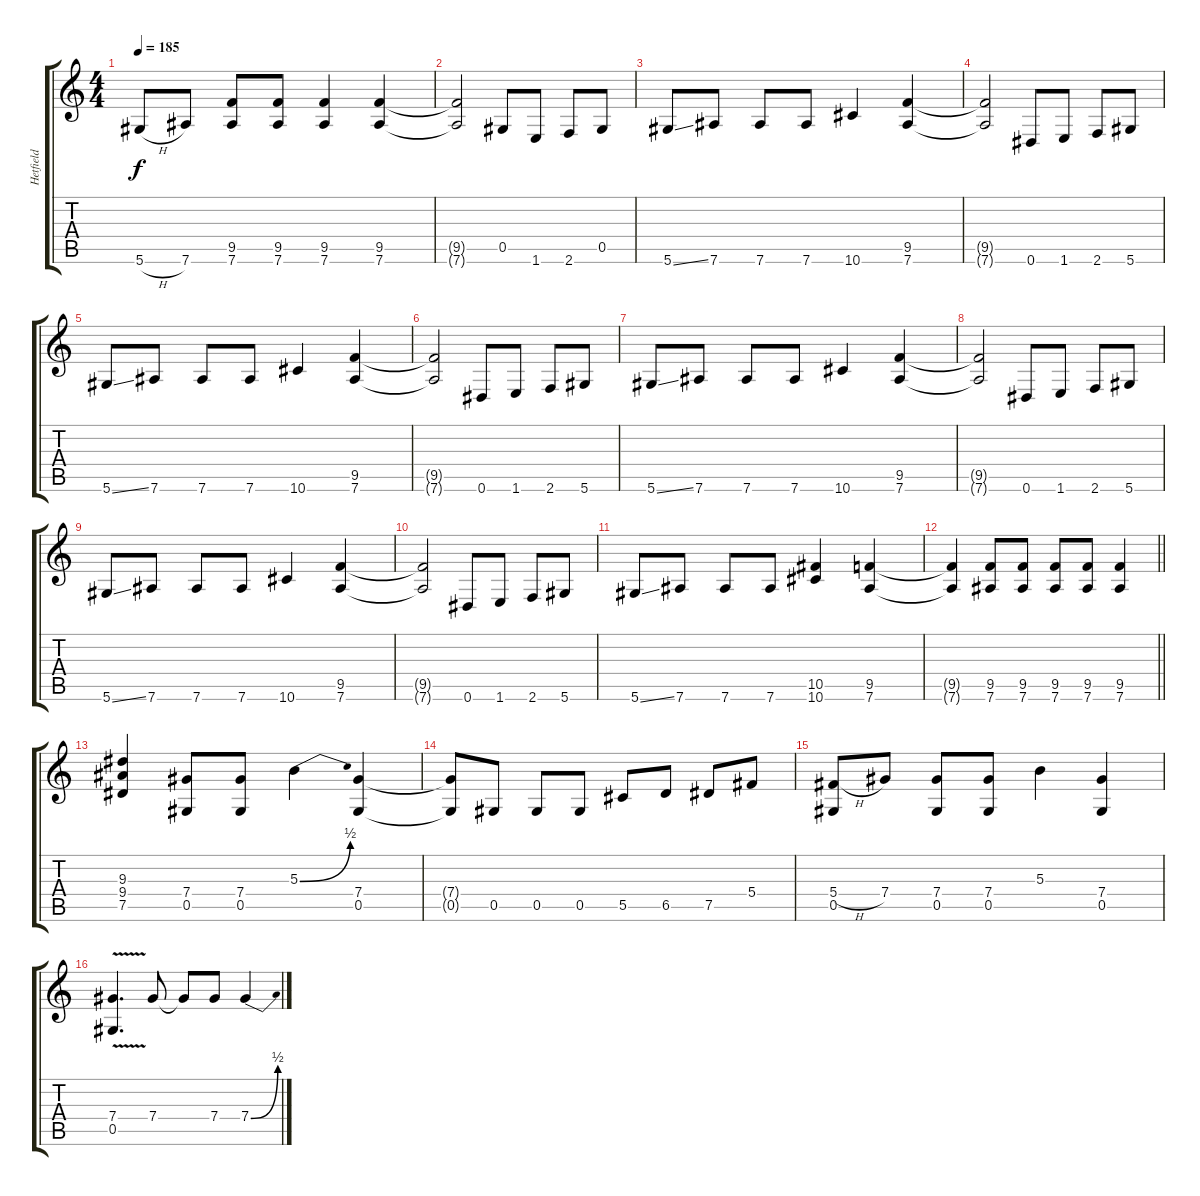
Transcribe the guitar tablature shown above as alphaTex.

\track ("Hetfield" "Hetfield") {instrument distortionguitar}
\staff {score tabs}
\tuning (Eb4 Bb3 Gb3 Db3 Ab2 Eb2) {hide}
\ts (4 4)
\tempo 185
\clef g2
\ks c
5.6{h}.8{dy f} 7.6.8 (9.5 7.6).8 (9.5 7.6).8 (9.5 7.6).4 (9.5 7.6).4 |
(9.5{t} 7.6{t}).2 0.5.8 1.6.8 2.6.8 0.5.8 |
5.6{ss}.8 7.6.8 7.6.8 7.6.8 10.6.4 (9.5 7.6).4 |
(9.5{t} 7.6{t}).2 0.6.8 1.6.8 2.6.8 5.6.8 |
5.6{ss}.8 7.6.8 7.6.8 7.6.8 10.6.4 (9.5 7.6).4 |
(9.5{t} 7.6{t}).2 0.6.8 1.6.8 2.6.8 5.6.8 |
5.6{ss}.8 7.6.8 7.6.8 7.6.8 10.6.4 (9.5 7.6).4 |
(9.5{t} 7.6{t}).2 0.6.8 1.6.8 2.6.8 5.6.8 |
5.6{ss}.8 7.6.8 7.6.8 7.6.8 10.6.4 (9.5 7.6).4 |
(9.5{t} 7.6{t}).2 0.6.8 1.6.8 2.6.8 5.6.8 |
5.6{ss}.8 7.6.8 7.6.8 7.6.8 (10.5 10.6).4 (9.5 7.6).4 |
\barLineRight lightlight
(9.5{t} 7.6{t}).4 (9.5 7.6).8 (9.5 7.6).8 (9.5 7.6).8 (9.5 7.6).8 (9.5 7.6).4 |
\section ("" "")
(9.3 9.4 7.5).4 (7.4 0.5).8 (7.4 0.5).8 5.3{be (bend 0 0 60 2)}.4 (7.4 0.5).4 |
(7.4{t} 0.5{t}).8 0.5.8 0.5.8 0.5.8 5.5.8 6.5.8 7.5.8 5.4.8 |
(5.4{h} 0.5).8 7.4.8 (7.4 0.5).8 (7.4 0.5).8 5.3.4 (7.4 0.5).4 |
(7.4{v} 0.5{v}).4{d} 7.4.8 7.4{t}.8 7.4.8 7.4{be (bend 0 0 60 2)}.4
